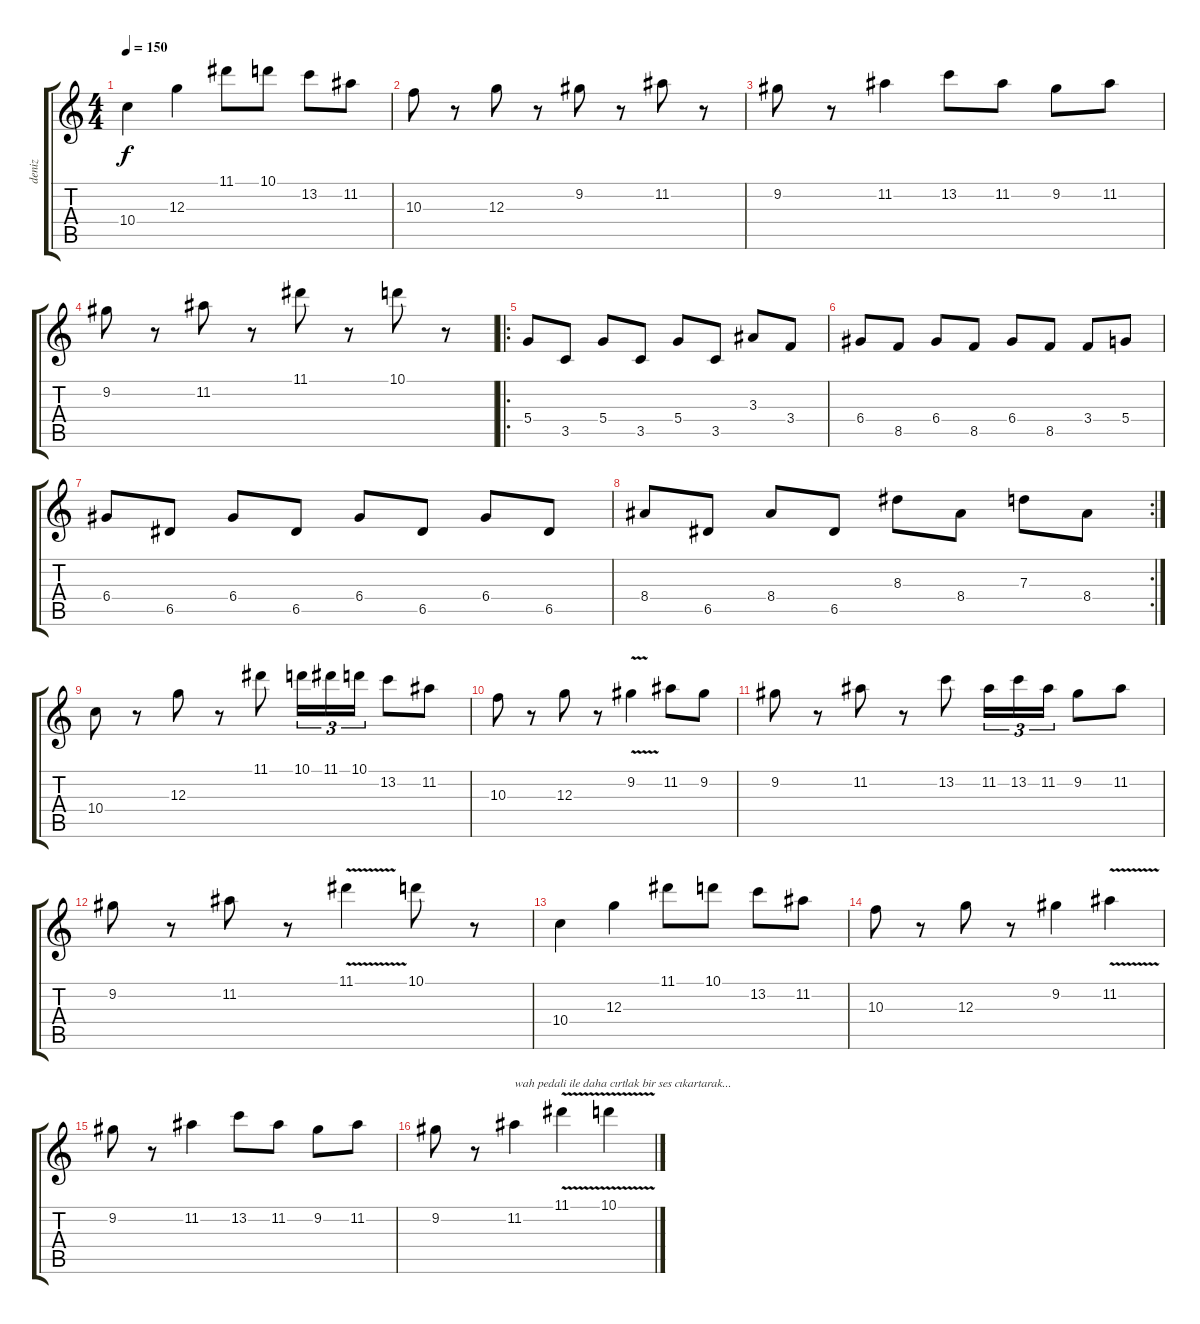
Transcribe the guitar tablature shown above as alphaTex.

\track ("deniz" "deniz") {instrument distortionguitar}
\staff {score tabs}
\tuning (E4 B3 G3 D3 A2 D2) {hide}
\ts (4 4)
\tempo 150
\clef g2
\ks c
10.4.4{dy f volume 16 instrument electricguitarmuted} 12.3.4 11.1.8 10.1.8 13.2.8 11.2.8 |
10.3.8 r.8 12.3.8 r.8 9.2.8 r.8 11.2.8 r.8 |
9.2.8 r.8 11.2.4 13.2.8 11.2.8 9.2.8 11.2.8 |
9.2.8 r.8 11.2.8 r.8 11.1.8 r.8 10.1.8 r.8 |
\ro
5.4.8{volume 13 instrument overdrivenguitar} 3.5.8 5.4.8 3.5.8 5.4.8 3.5.8 3.3.8 3.4.8 |
6.4.8 8.5.8 6.4.8 8.5.8 6.4.8 8.5.8 3.4.8 5.4.8 |
6.4.8 6.5.8 6.4.8 6.5.8 6.4.8 6.5.8 6.4.8 6.5.8 |
\rc 2
8.4.8 6.5.8 8.4.8 6.5.8 8.3.8 8.4.8 7.3.8 8.4.8 |
10.4.8{volume 16 instrument distortionguitar} r.8 12.3.8 r.8 11.1.8 10.1.16{tu (3 2)} 11.1.16{tu (3 2)} 10.1.16{tu (3 2)} 13.2.8 11.2.8 |
10.3.8 r.8 12.3.8 r.8 9.2{v}.4 11.2.8 9.2.8 |
9.2.8 r.8 11.2.8 r.8 13.2.8 11.2.16{tu (3 2)} 13.2.16{tu (3 2)} 11.2.16{tu (3 2)} 9.2.8 11.2.8 |
9.2.8 r.8 11.2.8 r.8 11.1{v}.4 10.1.8 r.8 |
10.4.4{volume 16 instrument overdrivenguitar} 12.3.4 11.1.8 10.1.8 13.2.8 11.2.8 |
10.3.8 r.8 12.3.8 r.8 9.2.4 11.2{v}.4 |
9.2.8 r.8 11.2.4 13.2.8 11.2.8 9.2.8 11.2.8 |
9.2.8 r.8 11.2.4{txt "wah pedali ile daha cırtlak bir ses cıkartarak..."} 11.1{v}.4 10.1{v}.4
